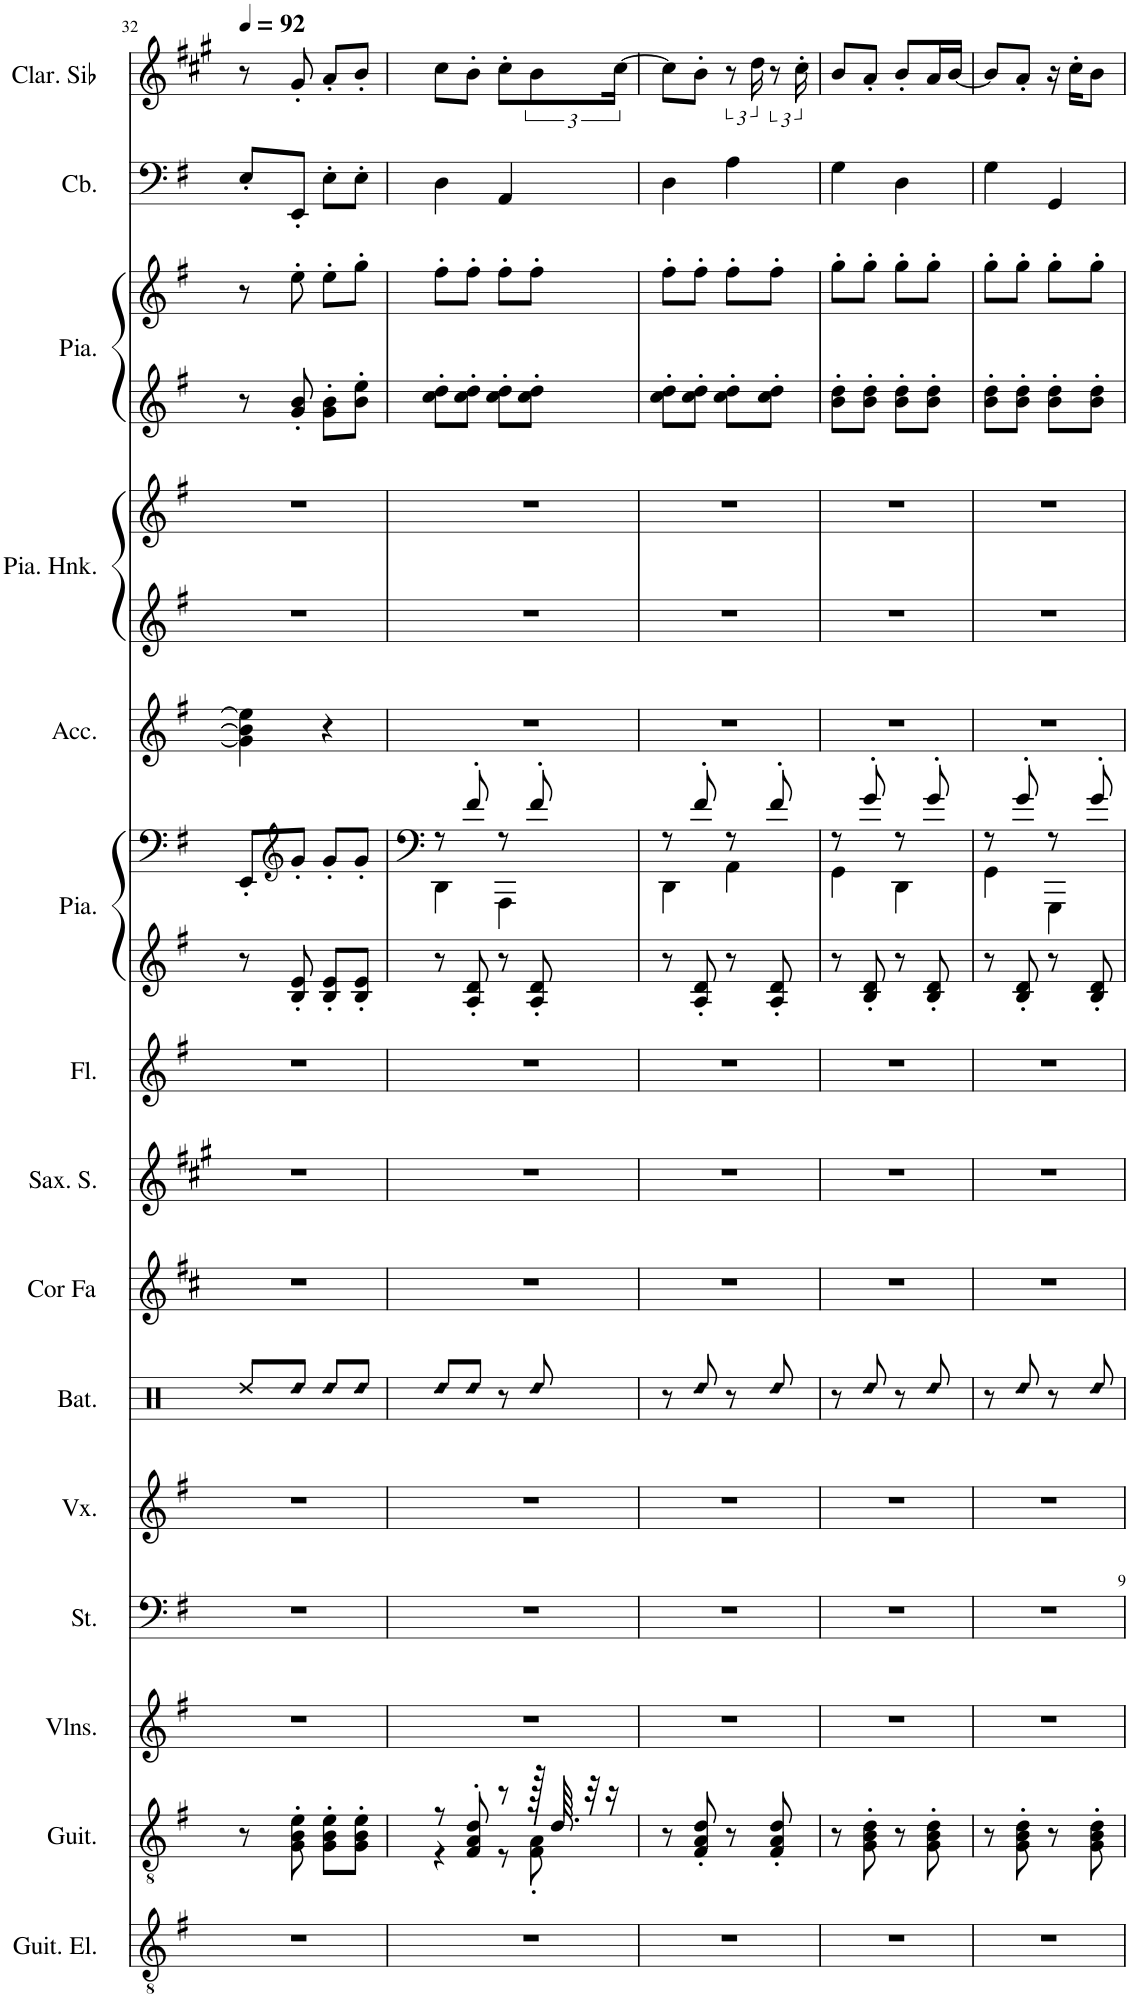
**kern	**kern	**kern	**kern	**kern	**kern	**kern	**kern	**kern	**kern	**kern	**kern	**kern	**kern	**kern	**kern	**kern	**kern
*part15	*part14	*part13	*part12	*part11	*part10	*part9	*part8	*part7	*part6	*part6	*part5	*part4	*part4	*part3	*part3	*part2	*part1
*staff18	*staff17	*staff16	*staff15	*staff14	*staff13	*staff12	*staff11	*staff10	*staff9	*staff8	*staff7	*staff6	*staff5	*staff4	*staff3	*staff2	*staff1
*I"Guitare électrique, Electric Guitar (clean)	*I"Guitare acoustique, Acoustic Guitar (steel)	*I"Violons, String Ensemble 1	*I"Cordes, String Ensemble 2	*I"Voix, Synth Choir	*I"Batterie, Drums	*I"Cor en Fa, French Horn	*I"Saxophone Soprano, Soprano Sax	*I"Flûte, Flute	*I"Piano, Bright Acoustic Piano	*	*I"Accordéon , Accordion	*I"Piano Honky Tonk, Honky-tonk Piano	*	*I"Piano, Electric Grand Piano	*	*I"Contrebasse, Acoustic Bass	*I"Clarinette en Sib, Clarinet Pipe
*I'Guit. El.	*I'Guit.	*I'Vlns.	*I'St.	*I'Vx.	*I'Bat.	*I'Cor Fa	*I'Sax. S.	*I'Fl.	*I'Pia.	*	*I'Acc.	*I'Pia. Hnk.	*	*I'Pia.	*	*I'Cb.	*I'Clar. Sib
!!LO:PB:g=z
*clefGv2	*clefGv2	*clefG2	*clefF4	*clefG2	*clefX	*clefG2	*clefG2	*clefG2	*clefG2	*clefF4	*clefG2	*clefG2	*clefG2	*clefG2	*clefG2	*clefF4	*clefG2
*	*	*	*	*	*	*Trd4c7	*Trd1c2	*	*	*	*	*	*	*	*	*Trd7c12	*Trd1c2
*k[f#]	*k[f#]	*k[f#]	*k[f#]	*k[f#]	*k[]	*k[f#c#]	*k[f#c#g#]	*k[f#]	*k[f#]	*k[f#]	*k[f#]	*k[f#]	*k[f#]	*k[f#]	*k[f#]	*k[f#]	*k[f#c#g#]
*M2/4	*M2/4	*M2/4	*M2/4	*M2/4	*M2/4	*M2/4	*M2/4	*M2/4	*M2/4	*M2/4	*M2/4	*M2/4	*M2/4	*M2/4	*M2/4	*M2/4	*M2/4
*MM92	*MM92	*MM92	*MM92	*MM92	*MM92	*MM92	*MM92	*MM92	*MM92	*MM92	*MM92	*MM92	*MM92	*MM92	*MM92	*MM92	*MM92
=32	=32	=32	=32	=32	=32	=32	=32	=32	=32	=32	=32	=32	=32	=32	=32	=32	=32
2r	8r	2r	2r	2r	8Rdd/L	2r	2r	2r	8r	8EE'/L	4g\] 4b\] 4ee\]	2r	2r	8r	8r	8E'/L	8r
*	*	*	*	*	*	*	*	*	*	*clefG2	*	*	*	*	*	*	*
!	!	!	!	!	!LO:N:head=diamond	!	!	!	!	!	!	!	!	!	!	!	!
.	8G\' 8B\' 8e\'	.	.	.	8Rdd/J	.	.	.	8B/' 8e/'	8g'/J	.	.	.	8g/' 8b/'	8ee'\	8EE'/J	8g#'/
!	!	!	!	!	!LO:N:head=diamond	!	!	!	!	!	!	!	!	!	!	!	!
.	8G\' 8B\' 8e\'L	.	.	.	8Rdd/L	.	.	.	8B/' 8e/'L	8g'/L	4r	.	.	8g\' 8b\'L	8ee'\L	8E'\L	8a'/L
!	!	!	!	!	!LO:N:head=diamond	!	!	!	!	!	!	!	!	!	!	!	!
.	8G\' 8B\' 8e\'J	.	.	.	8Rdd/J	.	.	.	8B/' 8e/'J	8g'/J	.	.	.	8b\' 8ee\'J	8gg'\J	8E'\J	8b'/J
=33	=33	=33	=33	=33	=33	=33	=33	=33	=33	=33	=33	=33	=33	=33	=33	=33	=33
*	*^	*	*	*	*	*	*	*	*	*	*	*	*	*	*	*	*
!	!	!	!	!	!	!LO:N:head=diamond	!	!	!	!	!	!	!	!	!	!	!	!
*	*	*	*	*	*	*	*	*	*	*	*^	*	*	*	*	*	*	*
2r	8r	4r	2r	2r	2r	8Rdd/L	2r	2r	2r	8r	8r	4DD\	2r	2r	2r	8cc\' 8dd\'L	8ff#'\L	4D\	8cc#\L
!	!	!	!	!	!	!LO:N:head=diamond	!	!	!	!	!	!	!	!	!	!	!	!	!
.	8F#/' 8A/' 8d/'	.	.	.	.	8Rdd/J	.	.	.	8A/' 8d/'	8f#'/	.	.	.	.	8cc\' 8dd\'J	8ff#'\J	.	8b'\J
.	8r	8r	.	.	.	8r	.	.	.	8r	8r	4AAA\	.	.	.	8cc\' 8dd\'L	8ff#'\L	4AA/	8cc#'\L
!	!	!	!	!	!	!LO:N:head=diamond	!	!	!	!	!	!	!	!	!	!	!	!	!
.	128r	8F#\' 8A\'	.	.	.	8Rdd/	.	.	.	8A/' 8d/'	8f#'/	.	.	.	.	8cc\' 8dd\'J	8ff#'\J	.	12b\
.	64.d/	.	.	.	.	.	.	.	.	.	.	.	.	.	.	.	.	.	.
.	32r	.	.	.	.	.	.	.	.	.	.	.	.	.	.	.	.	.	.
.	16r	.	.	.	.	.	.	.	.	.	.	.	.	.	.	.	.	.	.
.	.	.	.	.	.	.	.	.	.	.	.	.	.	.	.	.	.	.	[24cc#\Jk
*	*v	*v	*	*	*	*	*	*	*	*	*	*	*	*	*	*	*	*	*
=34	=34	=34	=34	=34	=34	=34	=34	=34	=34	=34	=34	=34	=34	=34	=34	=34	=34	=34
2r	8r	2r	2r	2r	8r	2r	2r	2r	8r	8r	4DD\	2r	2r	2r	8cc\' 8dd\'L	8ff#'\L	4D\	8cc#\L]
!	!	!	!	!	!LO:N:head=diamond	!	!	!	!	!	!	!	!	!	!	!	!	!
.	8F#/' 8A/' 8d/'	.	.	.	8Rdd/	.	.	.	8A/' 8d/'	8f#'/	.	.	.	.	8cc\' 8dd\'J	8ff#'\J	.	8b'\J
.	8r	.	.	.	8r	.	.	.	8r	8r	4AA\	.	.	.	8cc\' 8dd\'L	8ff#'\L	4A\	12r
.	.	.	.	.	.	.	.	.	.	.	.	.	.	.	.	.	.	24dd\
!	!	!	!	!	!LO:N:head=diamond	!	!	!	!	!	!	!	!	!	!	!	!	!
.	8F#/' 8A/' 8d/'	.	.	.	8Rdd/	.	.	.	8A/' 8d/'	8f#'/	.	.	.	.	8cc\' 8dd\'J	8ff#'\J	.	12r
.	.	.	.	.	.	.	.	.	.	.	.	.	.	.	.	.	.	24cc#'\
=35	=35	=35	=35	=35	=35	=35	=35	=35	=35	=35	=35	=35	=35	=35	=35	=35	=35	=35
2r	8r	2r	2r	2r	8r	2r	2r	2r	8r	8r	4GG\	2r	2r	2r	8b\' 8dd\'L	8gg'\L	4G\	8b/L
!	!	!	!	!	!LO:N:head=diamond	!	!	!	!	!	!	!	!	!	!	!	!	!
.	8G\' 8B\' 8d\'	.	.	.	8Rdd/	.	.	.	8B/' 8d/'	8g'/	.	.	.	.	8b\' 8dd\'J	8gg'\J	.	8a'/J
.	8r	.	.	.	8r	.	.	.	8r	8r	4DD\	.	.	.	8b\' 8dd\'L	8gg'\L	4D\	8b'/L
!	!	!	!	!	!LO:N:head=diamond	!	!	!	!	!	!	!	!	!	!	!	!	!
.	8G\' 8B\' 8d\'	.	.	.	8Rdd/	.	.	.	8B/' 8d/'	8g'/	.	.	.	.	8b\' 8dd\'J	8gg'\J	.	16a/L
.	.	.	.	.	.	.	.	.	.	.	.	.	.	.	.	.	.	[16b/JJ
=36	=36	=36	=36	=36	=36	=36	=36	=36	=36	=36	=36	=36	=36	=36	=36	=36	=36	=36
2r	8r	2r	2r	2r	8r	2r	2r	2r	8r	8r	4GG\	2r	2r	2r	8b\' 8dd\'L	8gg'\L	4G\	8b/L]
!	!	!	!	!	!LO:N:head=diamond	!	!	!	!	!	!	!	!	!	!	!	!	!
.	8G\' 8B\' 8d\'	.	.	.	8Rdd/	.	.	.	8B/' 8d/'	8g'/	.	.	.	.	8b\' 8dd\'J	8gg'\J	.	8a'/J
.	8r	.	.	.	8r	.	.	.	8r	8r	4GGG\	.	.	.	8b\' 8dd\'L	8gg'\L	4GG/	16r
.	.	.	.	.	.	.	.	.	.	.	.	.	.	.	.	.	.	16cc#'\KL
!	!	!	!	!	!LO:N:head=diamond	!	!	!	!	!	!	!	!	!	!	!	!	!
.	8G\' 8B\' 8d\'	.	.	.	8Rdd/	.	.	.	8B/' 8d/'	8g'/	.	.	.	.	8b\' 8dd\'J	8gg'\J	.	8b\J
*	*	*	*	*	*	*	*	*	*	*v	*v	*	*	*	*	*	*	*
=	=	=	=	=	=	=	=	=	=	=	=	=	=	=	=	=	=
*-	*-	*-	*-	*-	*-	*-	*-	*-	*-	*-	*-	*-	*-	*-	*-	*-	*-
